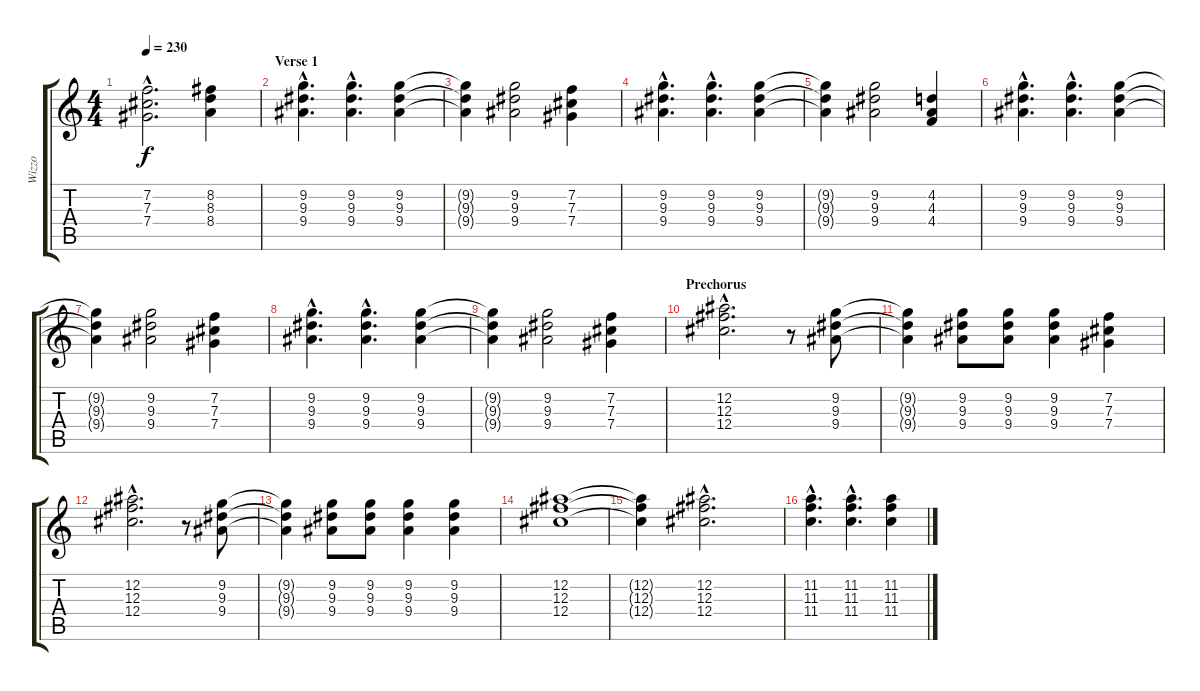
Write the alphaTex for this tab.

\track ("Wizzo" "Wizzo") {instrument distortionguitar}
\staff {score tabs}
\tuning (Eb4 Bb3 Gb3 Db3 Ab2 Eb2) {hide}
\ts (4 4)
\tempo 230
\clef g2
\ks c
(7.2{hac} 7.3{hac} 7.4{hac}).2{d dy f} (8.2 8.3 8.4).4 |
\section ("" "Verse 1")
(9.2{hac} 9.3{hac} 9.4{hac}).4{d} (9.2{hac} 9.3{hac} 9.4{hac}).4{d} (9.2 9.3 9.4).4 |
(9.2{t} 9.3{t} 9.4{t}).4 (9.2 9.3 9.4).2 (7.2 7.3 7.4).4 |
(9.2{hac} 9.3{hac} 9.4{hac}).4{d} (9.2{hac} 9.3{hac} 9.4{hac}).4{d} (9.2 9.3 9.4).4 |
(9.2{t} 9.3{t} 9.4{t}).4 (9.2 9.3 9.4).2 (4.2 4.3 4.4).4 |
(9.2{hac} 9.3{hac} 9.4{hac}).4{d} (9.2{hac} 9.3{hac} 9.4{hac}).4{d} (9.2 9.3 9.4).4 |
(9.2{t} 9.3{t} 9.4{t}).4 (9.2 9.3 9.4).2 (7.2 7.3 7.4).4 |
(9.2{hac} 9.3{hac} 9.4{hac}).4{d} (9.2{hac} 9.3{hac} 9.4{hac}).4{d} (9.2 9.3 9.4).4 |
(9.2{t} 9.3{t} 9.4{t}).4 (9.2 9.3 9.4).2 (7.2 7.3 7.4).4 |
\section ("" "Prechorus")
(12.2{hac} 12.3{hac} 12.4{hac}).2{d} r.8 (9.2 9.3 9.4).8 |
(9.2{t} 9.3{t} 9.4{t}).4 (9.2 9.3 9.4).8 (9.2 9.3 9.4).8 (9.2 9.3 9.4).4 (7.2 7.3 7.4).4 |
(12.2{hac} 12.3{hac} 12.4{hac}).2{d} r.8 (9.2 9.3 9.4).8 |
(9.2{t} 9.3{t} 9.4{t}).4 (9.2 9.3 9.4).8 (9.2 9.3 9.4).8 (9.2 9.3 9.4).4 (9.2 9.3 9.4).4 |
(12.2 12.3 12.4).1 |
(12.2{t} 12.3{t} 12.4{t}).4 (12.2{hac} 12.3{hac} 12.4{hac}).2{d} |
(11.2{hac} 11.3{hac} 11.4{hac}).4{d} (11.2{hac} 11.3{hac} 11.4{hac}).4{d} (11.2 11.3 11.4).4
